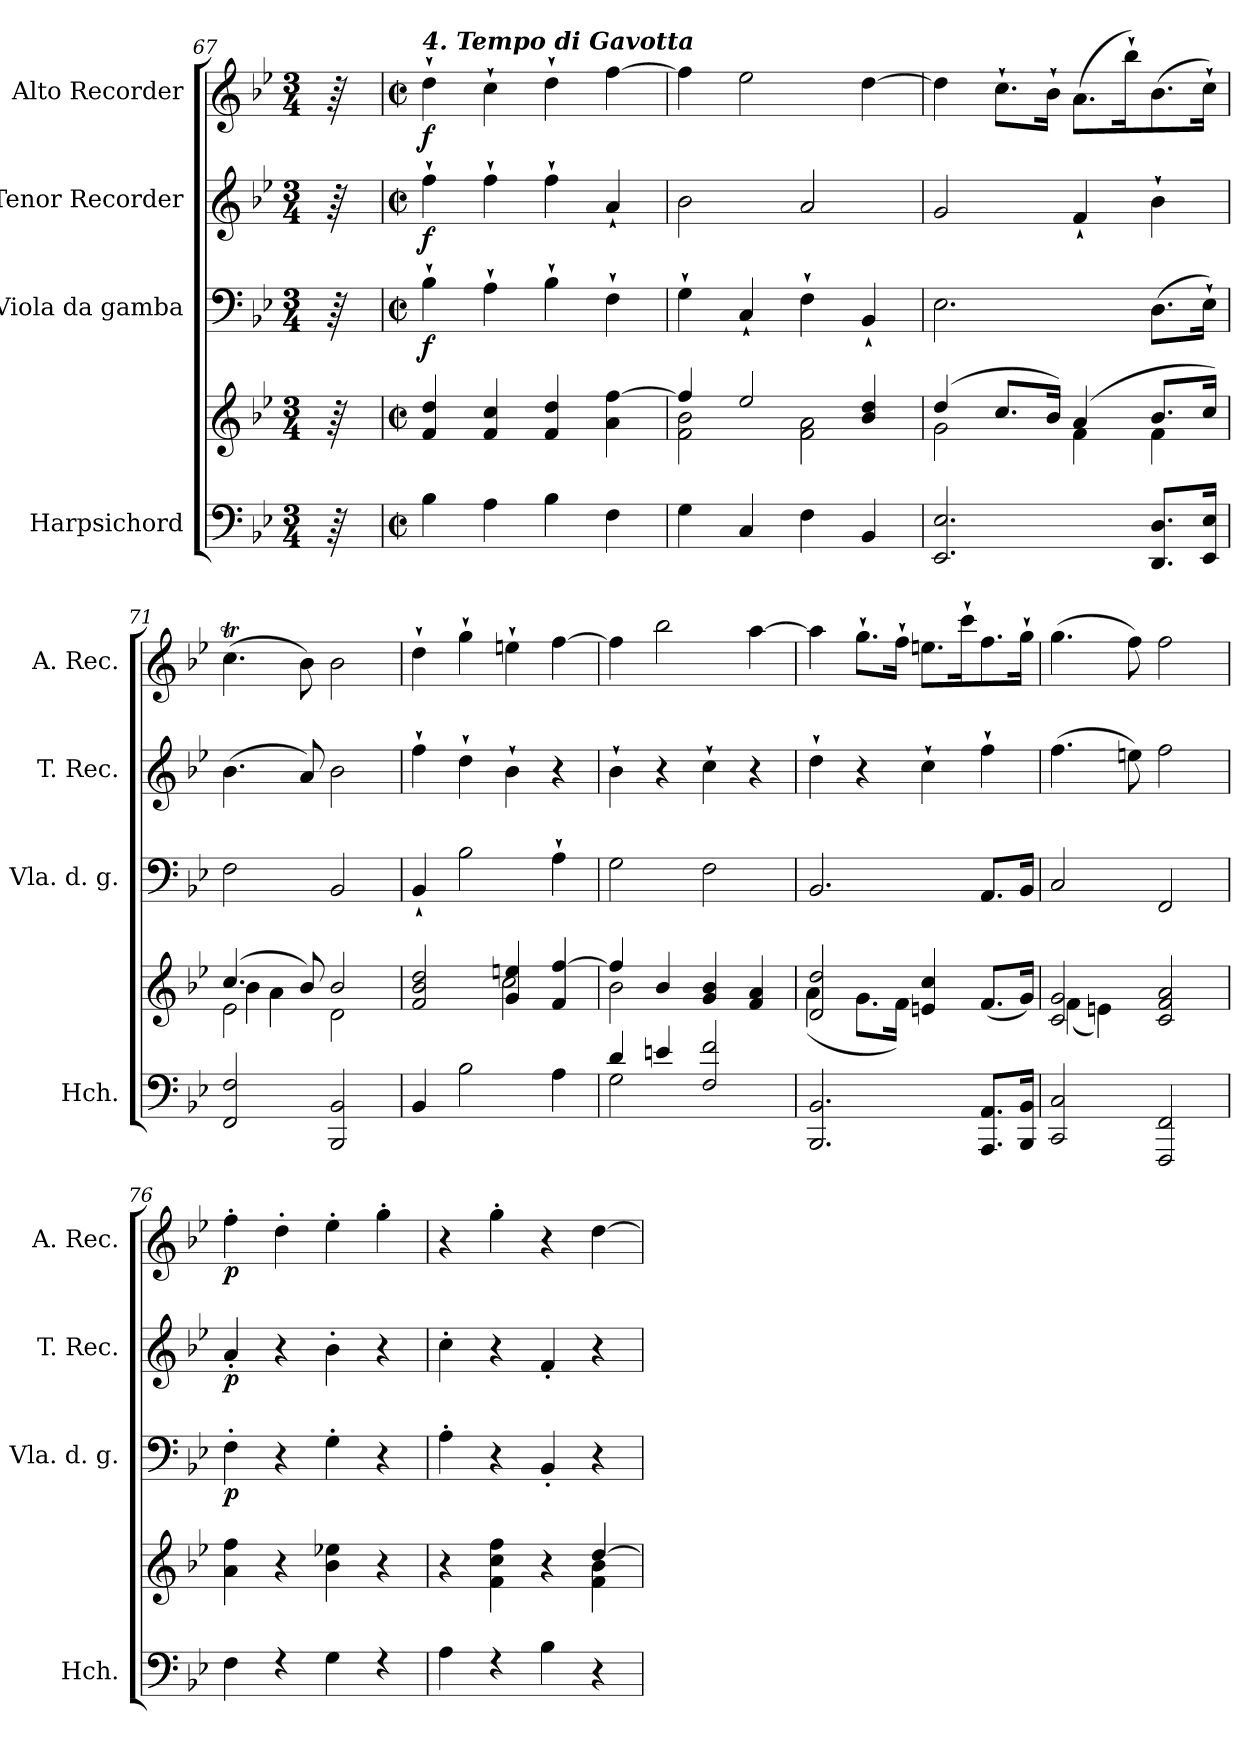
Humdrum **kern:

**kern	**kern	**kern	**dynam	**kern	**dynam	**kern	**dynam
*part4	*part4	*part3	*part3	*part2	*part2	*part1	*part1
*staff5	*staff4	*staff3	*staff3	*staff2	*staff2	*staff1	*staff1
*I"Harpsichord	*	*I"Viola da gamba	*	*I"Tenor Recorder	*	*I"Alto Recorder	*
*I'Hch.	*	*I'Vla. d. g.	*	*I'T. Rec.	*	*I'A. Rec.	*
*clefF4	*clefG2	*clefF4	*	*clefG2	*	*clefG2	*
*k[b-e-]	*k[b-e-]	*k[b-e-]	*	*k[b-e-]	*	*k[b-e-]	*
*M3/4	*M3/4	*M3/4	*	*M3/4	*	*M3/4	*
=67	=67	=67	=67	=67	=67	=67	=67
64r	64r	64r	.	64r	.	64r	.
!!LO:PB:g=z
=68	=68	=68	=68	=68	=68	=68	=68
*M2/2	*M2/2	*M2/2	*	*M2/2	*	*M2/2	*
*met(c|)	*met(c|)	*met(c|)	*	*met(c|)	*	*met(c|)	*
*	*	*	*	*	*	*MM160	*
!	!	!	!	!	!	!LO:TX:a:Bi:t=4. Tempo di Gavotta	!
!	!	!	!LO:DY:b	!	!LO:DY:b	!	!LO:DY:b
4B-\	4f/ 4dd/	4B-`\	f	4ff`\	f	4dd`\	f
4A\	4f/ 4cc/	4A`\	.	4ff`\	.	4cc`\	.
4B-\	4f/ 4dd/	4B-`\	.	4ff`\	.	4dd`\	.
4F\	4a\ [4ff\	4F`\	.	4a`/	.	[4ff\	.
=69	=69	=69	=69	=69	=69	=69	=69
*	*^	*	*	*	*	*	*
4G\	4ff/]	2f\ 2b-\	4G`\	.	2b-\	.	4ff\]	.
4C/	2ee-/	.	4C`/	.	.	.	2ee-\	.
4F\	.	2f\ 2a\	4F`\	.	2a/	.	.	.
4BB-/	4b-/ 4dd/	.	4BB-`/	.	.	.	[4dd\	.
=70	=70	=70	=70	=70	=70	=70	=70	=70
2.EE-/ 2.E-/	(>4dd/	2g\	2.E-\	.	2g/	.	4dd\]	.
.	8.cc/L	.	.	.	.	.	8.cc`\L	.
.	16b-/Jk)	.	.	.	.	.	16b-`\Jk	.
.	(>4a/	4f\	.	.	4f`/	.	(8.a\L	.
.	.	.	.	.	.	.	16bb-`\K)	.
8.DD/ 8.D/L	8.b-/L	4f\	(8.D\L	.	4b-`\	.	(8.b-\	.
16EE-/ 16E-/Jk	16cc/Jk)	.	16E-`\Jk)	.	.	.	16cc`\Jk)	.
=71	=71	=71	=71	=71	=71	=71	=71	=71
*	*	*^	*	*	*	*	*	*
2FF/ 2F/	(>4.cc/	4b-\	2e-\	2F\	.	(4.b-\	.	(4.ccT\	.
.	.	4a\	.	.	.	.	.	.	.
.	8b-/)	.	.	.	.	8a/)	.	8b-\)	.
2BBB-/ 2BB-/	2b-/	2ryy	2d\	2BB-/	.	2b-\	.	2b-\	.
*	*	*v	*v	*	*	*	*	*	*
=72	=72	=72	=72	=72	=72	=72	=72	=72
4BB-/	2f/ 2b-/ 2dd/	2ryy	4BB-`/	.	4ff`\	.	4dd`\	.
2B-\	.	.	2B-\	.	4dd`\	.	4gg`\	.
.	4g/ 4een/	2cc\	.	.	4b-`\	.	4een`\	.
4A\	4f/ [4ff/	.	4A`\	.	4r	.	[4ff\	.
=73	=73	=73	=73	=73	=73	=73	=73	=73
*^	*	*	*	*	*	*	*	*
4d/	2G\	4ff/]	2b-\	2G\	.	4b-`\	.	4ff\]	.
4en/	.	4b-/	.	.	.	4r	.	2bb-\	.
2F/ 2f/	2ryy	4g/ 4b-/	2ryy	2F\	.	4cc`\	.	.	.
.	.	4f/ 4a/	.	.	.	4r	.	[4aa\	.
*v	*v	*	*	*	*	*	*	*	*
=74	=74	=74	=74	=74	=74	=74	=74	=74
2.BBB-/ 2.BB-/	2d/ 2dd/	(4a\	2.BB-/	.	4dd`\	.	4aa\]	.
.	.	8.g\L	.	.	4r	.	8.gg`\L	.
.	.	16f\Jk)	.	.	.	.	16ff`\Jk	.
.	4en/ 4cc/	2ryy	.	.	4cc`\	.	8.een\L	.
.	.	.	.	.	.	.	16ccc`\K	.
8.AAA/ 8.AA/L	(8.f/L	.	8.AA/L	.	4ff`\	.	8.ff\	.
16BBB-/ 16BB-/Jk	16g/Jk)	.	16BB-/Jk	.	.	.	16gg`\Jk	.
=75	=75	=75	=75	=75	=75	=75	=75	=75
2CC/ 2C/	2c/ 2g/	(4f\	2C/	.	(4.ff\	.	(4.gg\	.
.	.	4en\)	.	.	.	.	.	.
.	.	.	.	.	8een\)	.	8ff\)	.
2FFF/ 2FF/	2c/ 2f/ 2a/	2ryy	2FF/	.	2ff\	.	2ff\	.
=76	=76	=76	=76	=76	=76	=76	=76	=76
!	!	!	!	!LO:DY:b	!	!LO:DY:b	!	!LO:DY:b
*	*v	*v	*	*	*	*	*	*
4F\	4a\ 4ff\	4F'\	p	4a'/	p	4ff'\	p
4rF	4r	4r	.	4r	.	4dd'\	.
4G\	4b-\ 4ee-X\	4G'\	.	4b-'\	.	4ee-'\	.
4rF	4r	4r	.	4r	.	4gg'\	.
!!LO:LB:g=z
=77	=77	=77	=77	=77	=77	=77	=77
*	*^	*	*	*	*	*	*
4A\	4r	2.ryy	4A'\	.	4cc'\	.	4r	.
4rF	4f\ 4cc\ 4ff\	.	4r	.	4r	.	4gg'\	.
4B-\	4r	.	4BB-'/	.	4f'/	.	4r	.
4r	[4dd/	4f\ 4b-\	4r	.	4r	.	[4dd\	.
*	*v	*v	*	*	*	*	*	*
=	=	=	=	=	=	=	=
*-	*-	*-	*-	*-	*-	*-	*-
